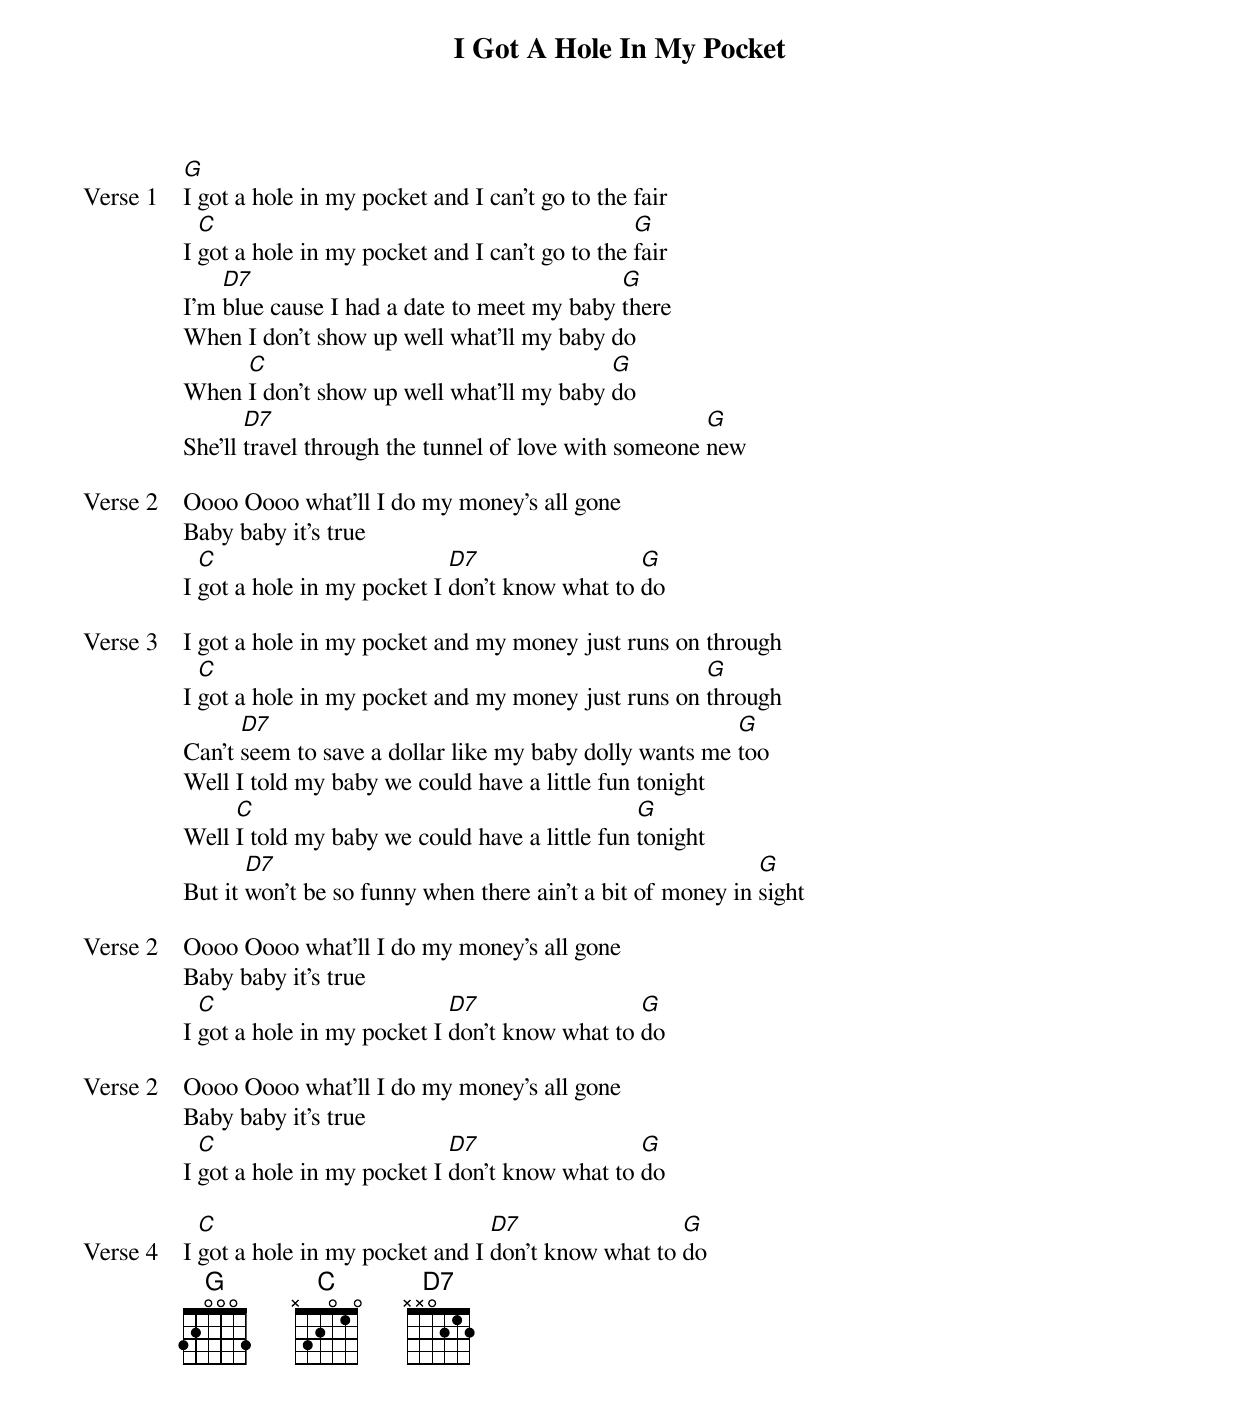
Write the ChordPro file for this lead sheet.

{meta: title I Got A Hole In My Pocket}
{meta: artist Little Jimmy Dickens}
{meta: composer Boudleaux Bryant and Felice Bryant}

{start_of_verse: Verse 1}
[G]I got a hole in my pocket and I can't go to the fair
I [C]got a hole in my pocket and I can't go to the [G]fair
I'm [D7]blue cause I had a date to meet my baby [G]there
When I don't show up well what'll my baby do
When [C]I don't show up well what'll my baby [G]do
She'll [D7]travel through the tunnel of love with someone [G]new
{end_of_verse}

{start_of_verse: Verse 2}
Oooo Oooo what'll I do my money's all gone
Baby baby it's true
I [C]got a hole in my pocket I [D7]don't know what to [G]do
{end_of_verse}

{start_of_verse: Verse 3}
I got a hole in my pocket and my money just runs on through
I [C]got a hole in my pocket and my money just runs on [G]through
Can't [D7]seem to save a dollar like my baby dolly wants me [G]too
Well I told my baby we could have a little fun tonight
Well [C]I told my baby we could have a little fun [G]tonight
But it [D7]won't be so funny when there ain't a bit of money in [G]sight
{end_of_verse}

{start_of_verse: Verse 2}
Oooo Oooo what'll I do my money's all gone
Baby baby it's true
I [C]got a hole in my pocket I [D7]don't know what to [G]do
{end_of_verse}

{start_of_verse: Verse 2}
Oooo Oooo what'll I do my money's all gone
Baby baby it's true
I [C]got a hole in my pocket I [D7]don't know what to [G]do
{end_of_verse}

{start_of_verse: Verse 4}
I [C]got a hole in my pocket and I [D7]don't know what to [G]do
{end_of_verse}
